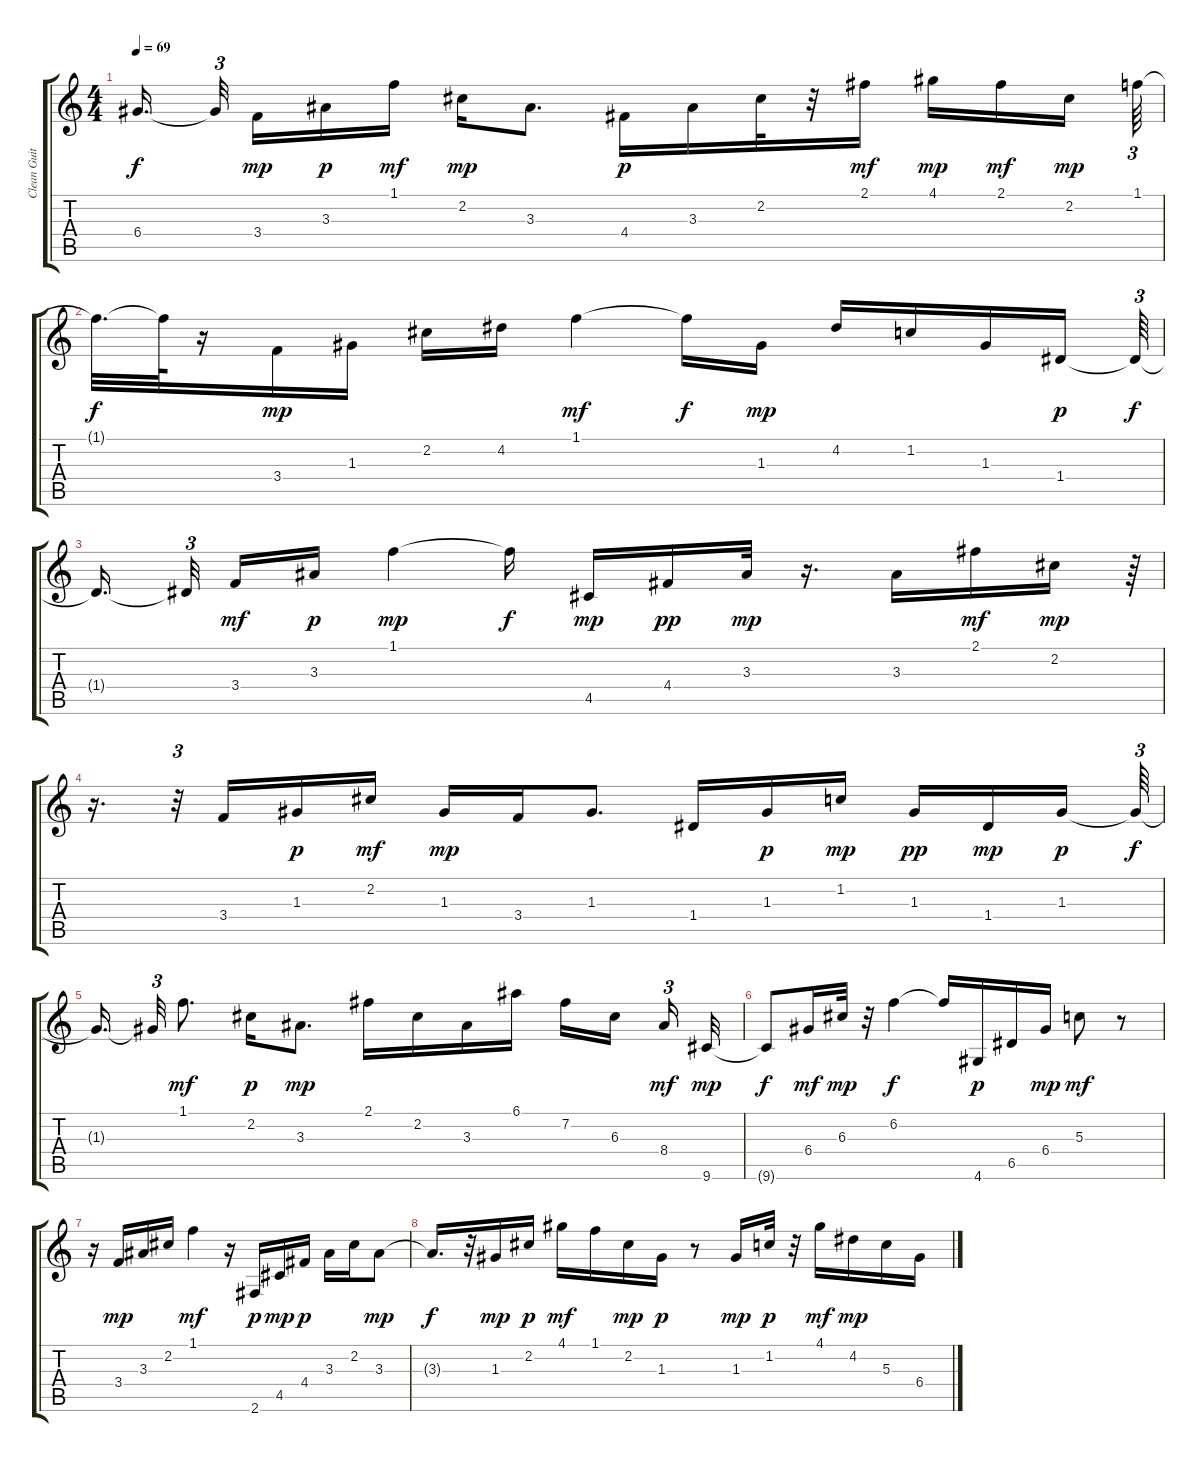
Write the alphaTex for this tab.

\track ("Clean Guitar" "Clean Guit") {instrument electricguitarclean}
\staff {score tabs}
\tuning (E4 B3 G3 D3 A2 E2) {hide}
\ts (4 4)
\tempo 69
\clef g2
\ks c
6.4{t}.16{d dy f beam splitsecondary} 6.4{t}.32{tu (3 2) beam splitsecondary} 3.4.16{dy mp} 3.3.16{dy p} 1.1.16{dy mf} 2.2.16{dy mp} 3.3.8{d} 4.4.16{dy p} 3.3.16 2.2.32 r.32 2.1.16{dy mf} 4.1.16{dy mp} 2.1.16{dy mf} 2.2.16{dy mp beam splitsecondary} 1.1.64{tu (3 2)} |
1.1{t}.32{d dy f} 1.1{t}.64 r.16 3.4.16{dy mp} 1.3.16 2.2.16 4.2.16 1.1.4{dy mf} 1.1{t}.16{dy f} 1.3.16{dy mp} 4.2.16 1.2.16 1.3.16 1.4.16{dy p} 1.4{t}.64{tu (3 2) dy f} |
1.4{t}.16{d beam splitsecondary} 1.4{t}.32{tu (3 2) beam splitsecondary} 3.4.16{dy mf} 3.3.16{dy p} 1.1.4{dy mp} 1.1{t}.16{dy f} 4.5.16{dy mp} 4.4.16{dy pp} 3.3.32{dy mp} r.16{d} 3.3.16 2.1.16{dy mf} 2.2.16{dy mp} r.64{tu (3 2)} |
r.16{d} r.32{tu (3 2)} 3.4.16 1.3.16{dy p} 2.2.16{dy mf} 1.3.16{dy mp} 3.4.16 1.3.8{d} 1.4.16 1.3.16{dy p} 1.2.16{dy mp} 1.3.16{dy pp} 1.4.16{dy mp} 1.3.16{dy p beam splitsecondary} 1.3{t}.64{tu (3 2) dy f} |
1.3{t}.16{d beam splitsecondary} 1.3{t}.32{tu (3 2)} 1.1.8{d dy mf} 2.2.16{dy p} 3.3.8{d dy mp} 2.1.16 2.2.16 3.3.16 6.1.16 7.2.16 6.3.16{beam splitsecondary} 8.4.16{tu (3 2) dy mf} 9.6.32{dy mp} |
9.6{t}.8{dy f} 6.4.16{dy mf} 6.3.32{dy mp} r.32 6.2.4{dy f} 6.2{t}.16 4.6.16{dy p} 6.5.16 6.4.16{dy mp} 5.3.8{dy mf} r.8 |
r.16 3.4.16{dy mp} 3.3.16 2.2.16 1.1.4{dy mf} r.16 2.6.16{dy p} 4.5.16{dy mp} 4.4.16{dy p} 3.3.16 2.2.16 3.3.8{dy mp} |
3.3{t}.16{d dy f} r.32 1.3.16{dy mp} 2.2.16{dy p} 4.1.16{dy mf} 1.1.16 2.2.16{dy mp} 1.3.16{dy p} r.8 1.3.16{dy mp} 1.2.32{dy p} r.32 4.1.16{dy mf} 4.2.16{dy mp} 5.3.16 6.4.16
